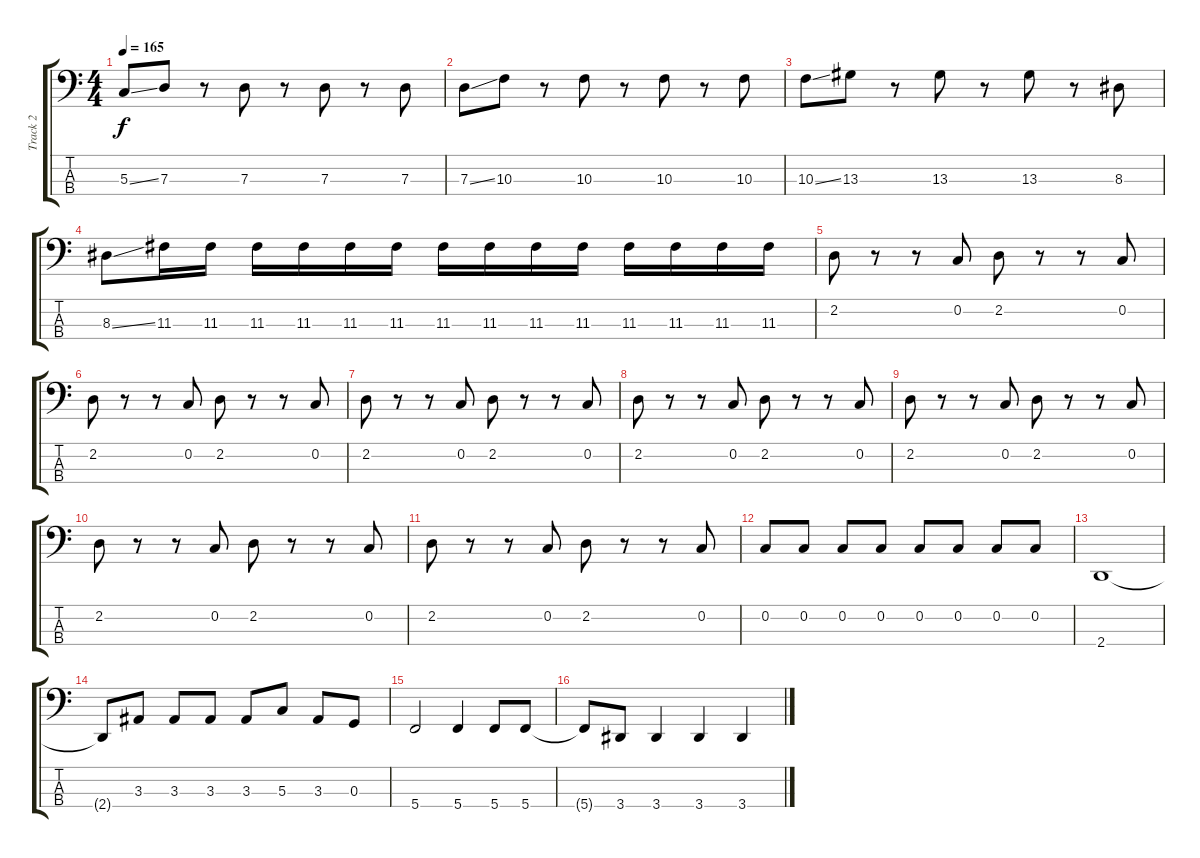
\track ("Track 2" "Track 2") {instrument electricbassfinger}
\staff {score tabs}
\tuning (F2 C2 G1 C1) {hide}
\ts (4 4)
\tempo 165
\clef f4
\ks c
5.3{ss}.8{dy f} 7.3.8 r.8 7.3.8 r.8 7.3.8 r.8 7.3.8 |
7.3{ss}.8 10.3.8 r.8 10.3.8 r.8 10.3.8 r.8 10.3.8 |
10.3{ss}.8 13.3.8 r.8 13.3.8 r.8 13.3.8 r.8 8.3.8 |
8.3{ss}.8 11.3.16 11.3.16 11.3.16 11.3.16 11.3.16 11.3.16 11.3.16 11.3.16 11.3.16 11.3.16 11.3.16 11.3.16 11.3.16 11.3.16 |
2.2.8 r.8 r.8 0.2.8 2.2.8 r.8 r.8 0.2.8 |
2.2.8 r.8 r.8 0.2.8 2.2.8 r.8 r.8 0.2.8 |
2.2.8 r.8 r.8 0.2.8 2.2.8 r.8 r.8 0.2.8 |
2.2.8 r.8 r.8 0.2.8 2.2.8 r.8 r.8 0.2.8 |
2.2.8 r.8 r.8 0.2.8 2.2.8 r.8 r.8 0.2.8 |
2.2.8 r.8 r.8 0.2.8 2.2.8 r.8 r.8 0.2.8 |
2.2.8 r.8 r.8 0.2.8 2.2.8 r.8 r.8 0.2.8 |
0.2.8 0.2.8 0.2.8 0.2.8 0.2.8 0.2.8 0.2.8 0.2.8 |
2.4.1 |
2.4{t}.8 3.3.8 3.3.8 3.3.8 3.3.8 5.3.8 3.3.8 0.3.8 |
5.4.2 5.4.4 5.4.8 5.4.8 |
5.4{t}.8 3.4.8 3.4.4 3.4.4 3.4.4
